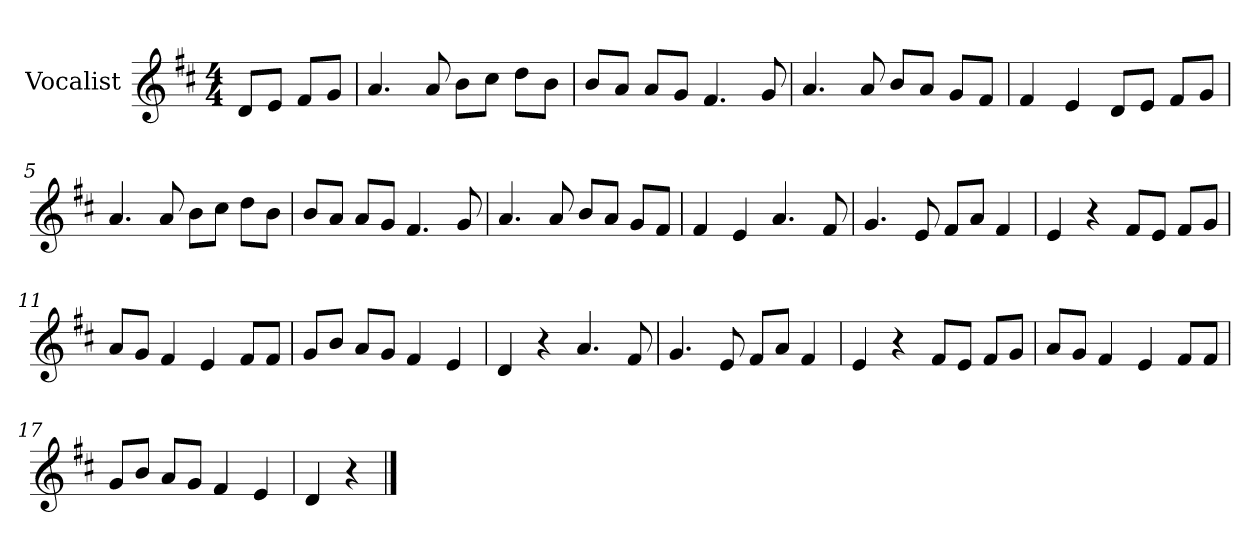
**kern
*part1
*staff1
*I"Vocalist
*k[f#c#]
*D:
*M4/4
=
8dL
8eJ
8f#L
8gJ
=1
4.a
8a
8bL
8cc#J
8ddL
8bJ
=2
8bL
8aJ
8aL
8gJ
4.f#
8g
=3
4.a
8a
8bL
8aJ
8gL
8f#J
=4
4f#
4e
8dL
8eJ
8f#L
8gJ
=5
4.a
8a
8bL
8cc#J
8ddL
8bJ
=6
8bL
8aJ
8aL
8gJ
4.f#
8g
=7
4.a
8a
8bL
8aJ
8gL
8f#J
=8
4f#
4e
4.a
8f#
=9
4.g
8e
8f#L
8aJ
4f#
=10
4e
4r
8f#L
8eJ
8f#L
8gJ
=11
8aL
8gJ
4f#
4e
8f#L
8f#J
=12
8gL
8bJ
8aL
8gJ
4f#
4e
=13
4d
4r
4.a
8f#
=14
4.g
8e
8f#L
8aJ
4f#
=15
4e
4r
8f#L
8eJ
8f#L
8gJ
=16
8aL
8gJ
4f#
4e
8f#L
8f#J
=17
8gL
8bJ
8aL
8gJ
4f#
4e
=18
4d
4r
==
*-
